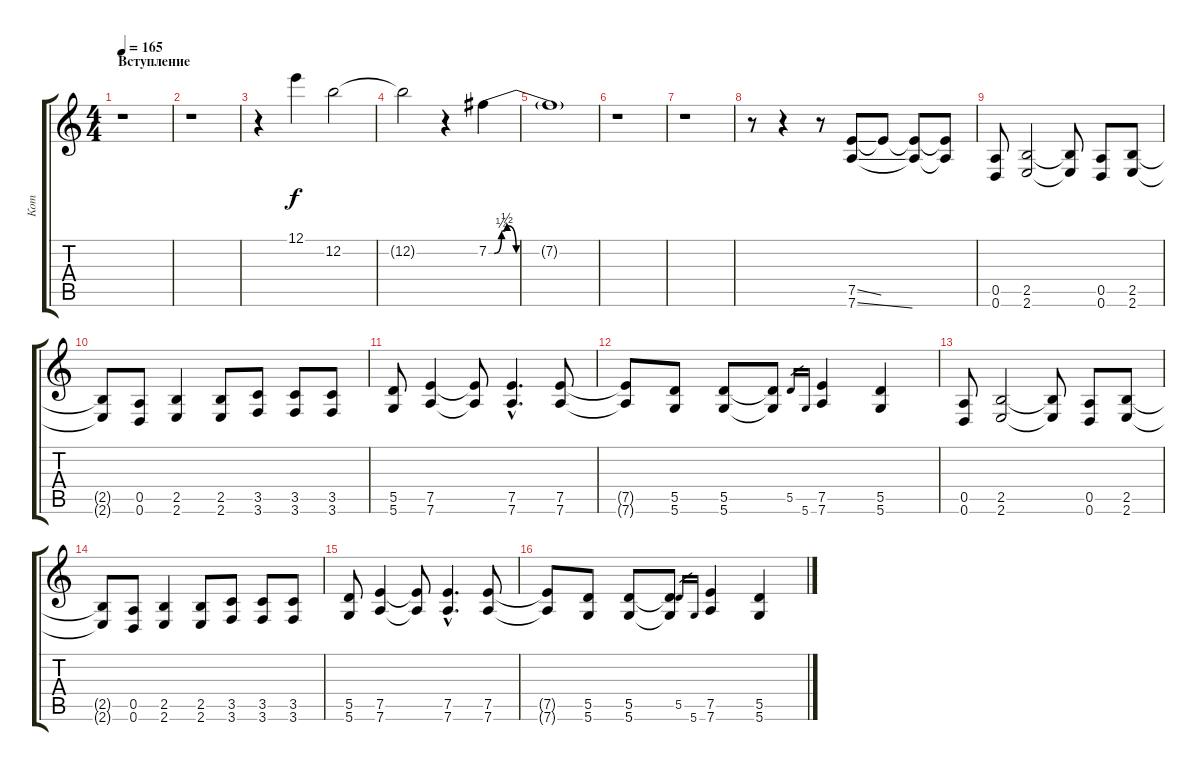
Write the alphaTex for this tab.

\track ("Кот" "Кот") {instrument overdrivenguitar}
\staff {score tabs}
\tuning (E4 B3 G3 D3 A2 D2) {hide}
\ts (4 4)
\section ("" "Вступление")
\tempo 165
\clef g2
\ks c
r.1{dy f instrument overdrivenguitar} |
r.1 |
r.4 12.1.4 12.2.2 |
12.2{t}.2 r.4 7.2{be (custom 0 0 3 0 7 1 10 2 15 0 30 0 45 0 60 0)}.4 |
7.2{t}.1 |
r.1 |
r.1 |
r.8 r.4 r.8 (7.5{ss} 7.6{ss}).8{instrument distortionguitar} 7.5{t}.8 (7.5{t} 7.6{t}).8 (7.5{t} 7.6{t}).8 |
(0.5 0.6).8 (2.5 2.6).2 (2.5{t} 2.6{t}).8 (0.5 0.6).8 (2.5 2.6).8 |
(2.5{t} 2.6{t}).8 (0.5 0.6).8 (2.5 2.6).4 (2.5 2.6).8 (3.5 3.6).8 (3.5 3.6).8 (3.5 3.6).8 |
(5.5 5.6).8 (7.5 7.6).4 (7.5{t} 7.6{t}).8 (7.5{hac} 7.6{hac}).4{d} (7.5 7.6).8 |
(7.5{t} 7.6{t}).8 (5.5 5.6).8 (5.5 5.6).8 (5.5{t} 5.6{t}).8 5.5.16{gr} 5.6.16{gr} (7.5 7.6).4 (5.5 5.6).4 |
(0.5 0.6).8 (2.5 2.6).2 (2.5{t} 2.6{t}).8 (0.5 0.6).8 (2.5 2.6).8 |
(2.5{t} 2.6{t}).8 (0.5 0.6).8 (2.5 2.6).4 (2.5 2.6).8 (3.5 3.6).8 (3.5 3.6).8 (3.5 3.6).8 |
(5.5 5.6).8 (7.5 7.6).4 (7.5{t} 7.6{t}).8 (7.5{hac} 7.6{hac}).4{d} (7.5 7.6).8 |
(7.5{t} 7.6{t}).8 (5.5 5.6).8 (5.5 5.6).8 (5.5{t} 5.6{t}).8 5.5.16{gr} 5.6.16{gr} (7.5 7.6).4 (5.5 5.6).4
